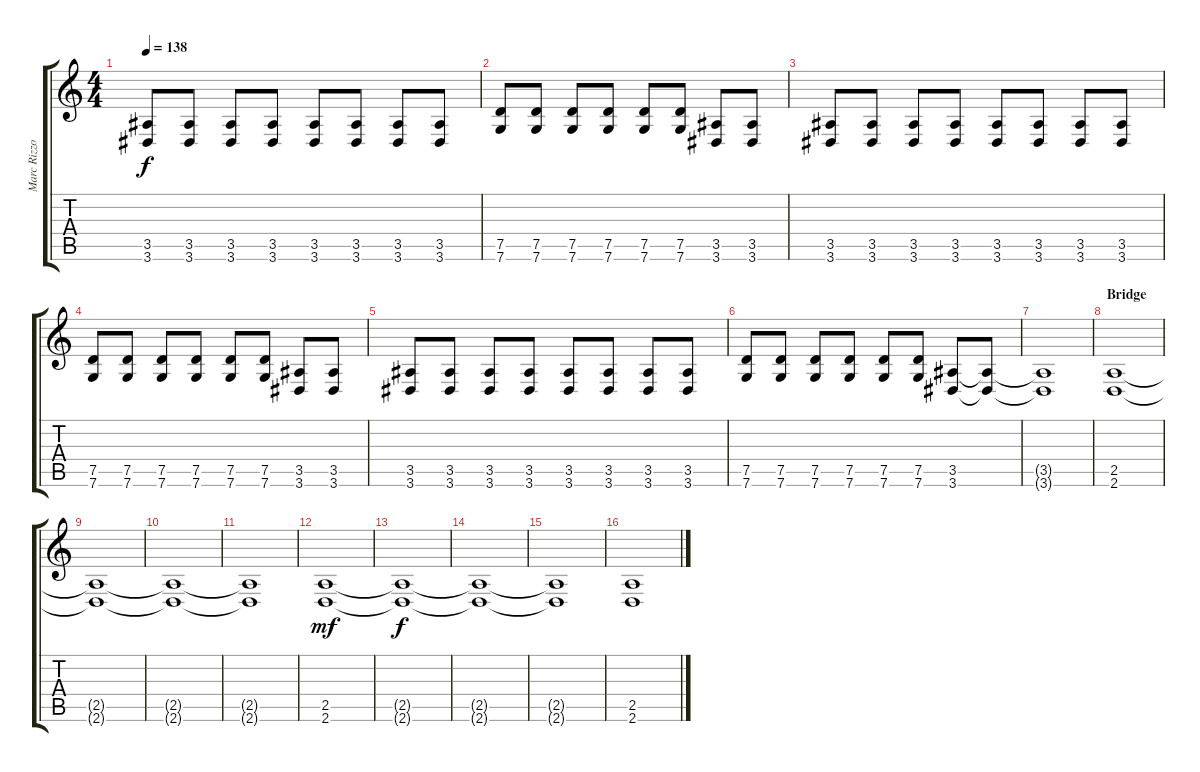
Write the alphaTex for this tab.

\track ("Marc Rizzo - Guitar" "Marc Rizzo") {instrument distortionguitar}
\staff {score tabs}
\tuning (D4 A3 F3 C3 G2 C2) {hide}
\ts (4 4)
\tempo 138
\clef g2
\ks c
(3.5 3.6).8{dy f} (3.5 3.6).8 (3.5 3.6).8 (3.5 3.6).8 (3.5 3.6).8 (3.5 3.6).8 (3.5 3.6).8 (3.5 3.6).8 |
(7.5 7.6).8 (7.5 7.6).8 (7.5 7.6).8 (7.5 7.6).8 (7.5 7.6).8 (7.5 7.6).8 (3.5 3.6).8 (3.5 3.6).8 |
(3.5 3.6).8 (3.5 3.6).8 (3.5 3.6).8 (3.5 3.6).8 (3.5 3.6).8 (3.5 3.6).8 (3.5 3.6).8 (3.5 3.6).8 |
(7.5 7.6).8 (7.5 7.6).8 (7.5 7.6).8 (7.5 7.6).8 (7.5 7.6).8 (7.5 7.6).8 (3.5 3.6).8 (3.5 3.6).8 |
(3.5 3.6).8 (3.5 3.6).8 (3.5 3.6).8 (3.5 3.6).8 (3.5 3.6).8 (3.5 3.6).8 (3.5 3.6).8 (3.5 3.6).8 |
(7.5 7.6).8 (7.5 7.6).8 (7.5 7.6).8 (7.5 7.6).8 (7.5 7.6).8 (7.5 7.6).8 (3.5 3.6).8 (3.5{t} 3.6{t}).8 |
(3.5{t} 3.6{t}).1 |
\section ("" "Bridge")
(2.5 2.6).1 |
(2.5{t} 2.6{t}).1 |
(2.5{t} 2.6{t}).1 |
(2.5{t} 2.6{t}).1 |
(2.5 2.6).1{dy mf} |
(2.5{t} 2.6{t}).1{dy f} |
(2.5{t} 2.6{t}).1 |
(2.5{t} 2.6{t}).1 |
(2.5 2.6).1
